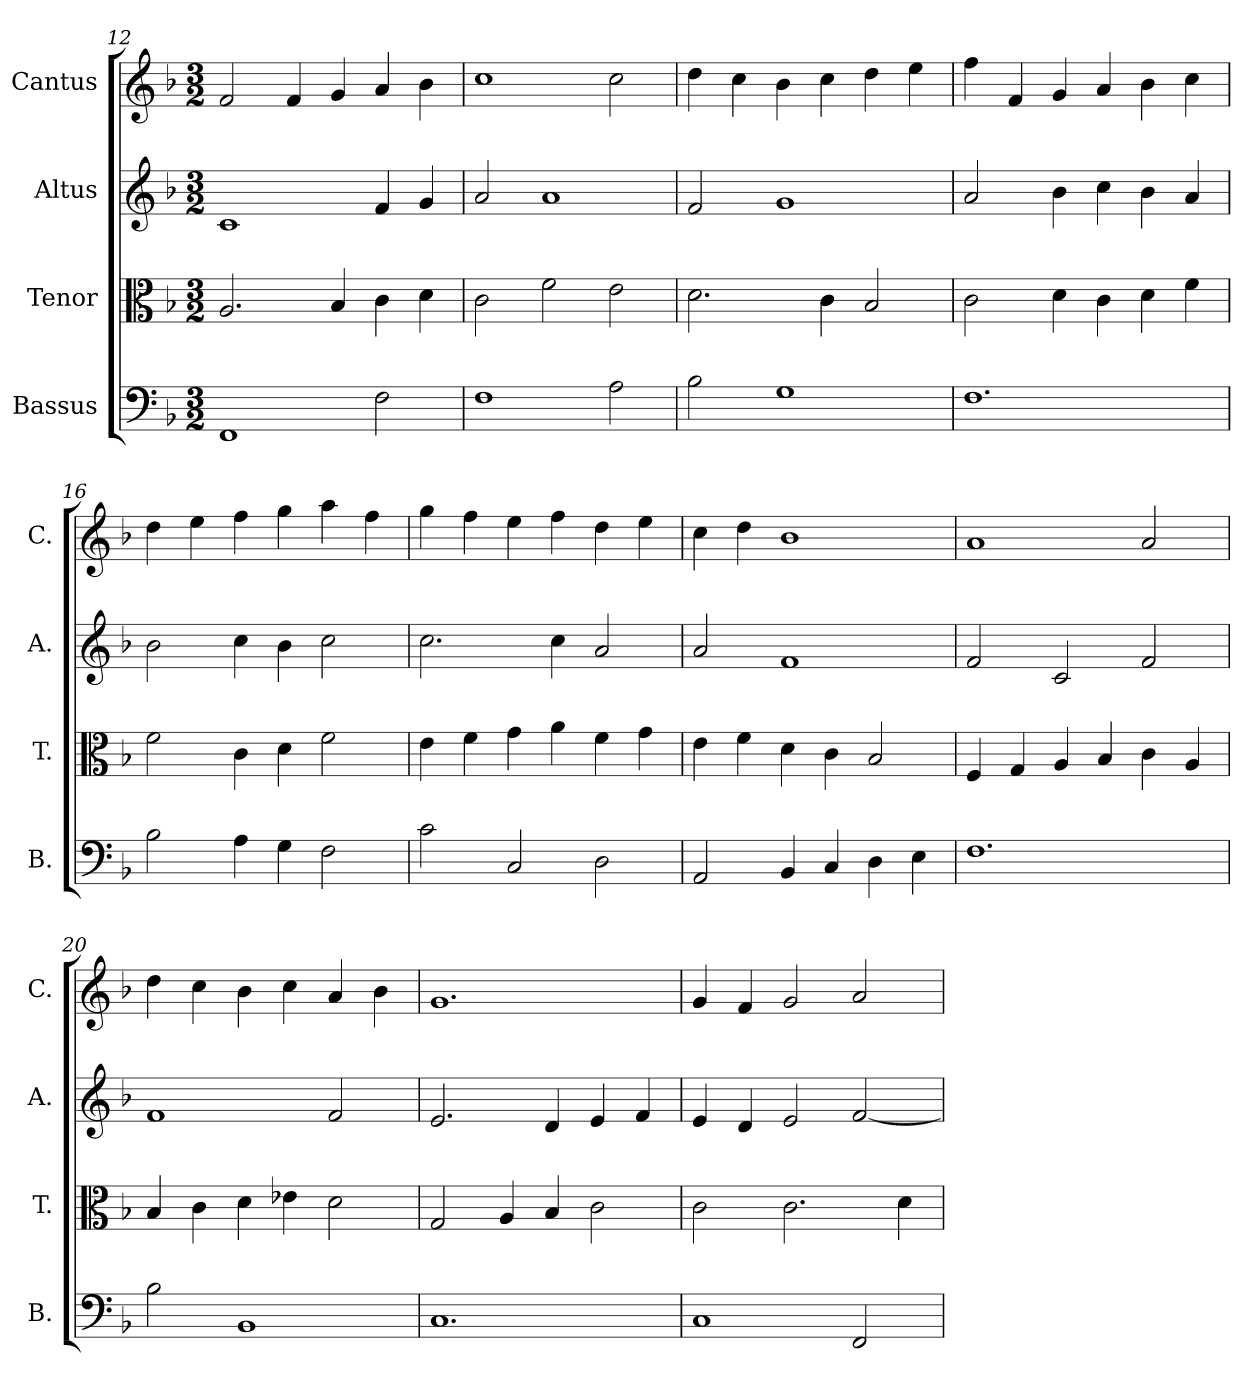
**kern	**kern	**kern	**kern
*part4	*part3	*part2	*part1
*staff4	*staff3	*staff2	*staff1
*I"Bassus	*I"Tenor	*I"Altus	*I"Cantus
*I'B.	*I'T.	*I'A.	*I'C.
*clefF4	*clefC3	*clefG2	*clefG2
*k[b-]	*k[b-]	*k[b-]	*k[b-]
*F:	*F:	*F:	*F:
*M3/2	*M3/2	*M3/2	*M3/2
=12	=12	=12	=12
1FF/	2.A/	1c/	2f/
.	.	.	4f/
.	4B-/	.	4g/
2F\	4c\	4f/	4a/
.	4d\	4g/	4b-\
=13	=13	=13	=13
1F\	2c\	2a/	1cc\
.	2f\	1a/	.
2A\	2e\	.	2cc\
=14	=14	=14	=14
2B-\	2.d\	2f/	4dd\
.	.	.	4cc\
1G\	.	1g/	4b-\
.	4c\	.	4cc\
.	2B-/	.	4dd\
.	.	.	4ee\
=15	=15	=15	=15
1.F\	2c\	2a/	4ff\
.	.	.	4f/
.	4d\	4b-\	4g/
.	4c\	4cc\	4a/
.	4d\	4b-\	4b-\
.	4f\	4a/	4cc\
=16	=16	=16	=16
2B-\	2f\	2b-\	4dd\
.	.	.	4ee\
4A\	4c\	4cc\	4ff\
4G\	4d\	4b-\	4gg\
2F\	2f\	2cc\	4aa\
.	.	.	4ff\
=17	=17	=17	=17
2c\	4e\	2.cc\	4gg\
.	4f\	.	4ff\
2C/	4g\	.	4ee\
.	4a\	4cc\	4ff\
2D\	4f\	2a/	4dd\
.	4g\	.	4ee\
!!LO:LB:g=z
=18	=18	=18	=18
2AA/	4e\	2a/	4cc\
.	4f\	.	4dd\
4BB-/	4d\	1f/	1b-\
4C/	4c\	.	.
4D\	2B-/	.	.
4E\	.	.	.
=19	=19	=19	=19
1.F\	4F/	2f/	1a/
.	4G/	.	.
.	4A/	2c/	.
.	4B-/	.	.
.	4c\	2f/	2a/
.	4A/	.	.
=20	=20	=20	=20
2B-\	4B-/	1f/	4dd\
.	4c\	.	4cc\
1BB-/	4d\	.	4b-\
.	4e-X\	.	4cc\
.	2d\	2f/	4a/
.	.	.	4b-\
=21	=21	=21	=21
1.C/	2G/	2.e/	1.g/
.	4A/	.	.
.	4B-/	4d/	.
.	2c\	4e/	.
.	.	4f/	.
=22	=22	=22	=22
1C/	2c\	4e/	4g/
.	.	4d/	4f/
.	2.c\	2e/	2g/
2FF/	.	[2f/	2a/
.	4d\	.	.
=	=	=	=
*-	*-	*-	*-
